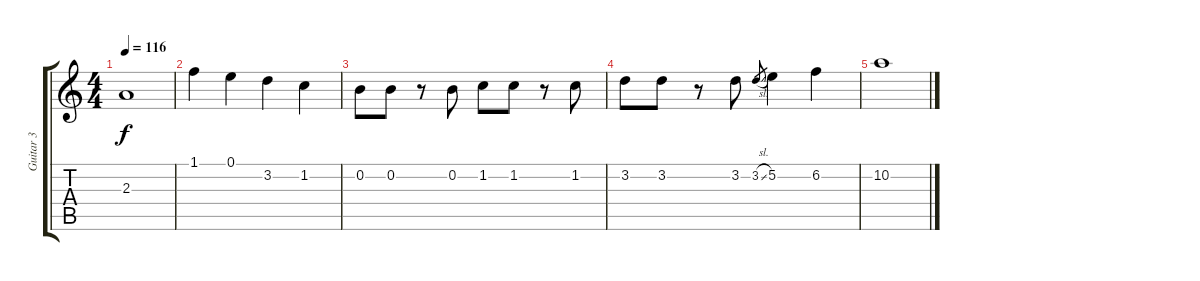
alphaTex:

\track ("Guitar 3" "Guitar 3") {instrument electricguitarclean}
\staff {score tabs}
\tuning (E4 B3 G3 D3 A2 E2) {hide}
\ts (4 4)
\tempo 116
\clef g2
\ks c
2.3.1{dy f} |
1.1.4 0.1.4 3.2.4 1.2.4 |
0.2.8 0.2.8 r.8 0.2.8 1.2.8 1.2.8 r.8 1.2.8 |
3.2.8 3.2.8 r.8 3.2.8 3.2{sl}.8{gr} 5.2.4 6.2.4 |
10.2.1
